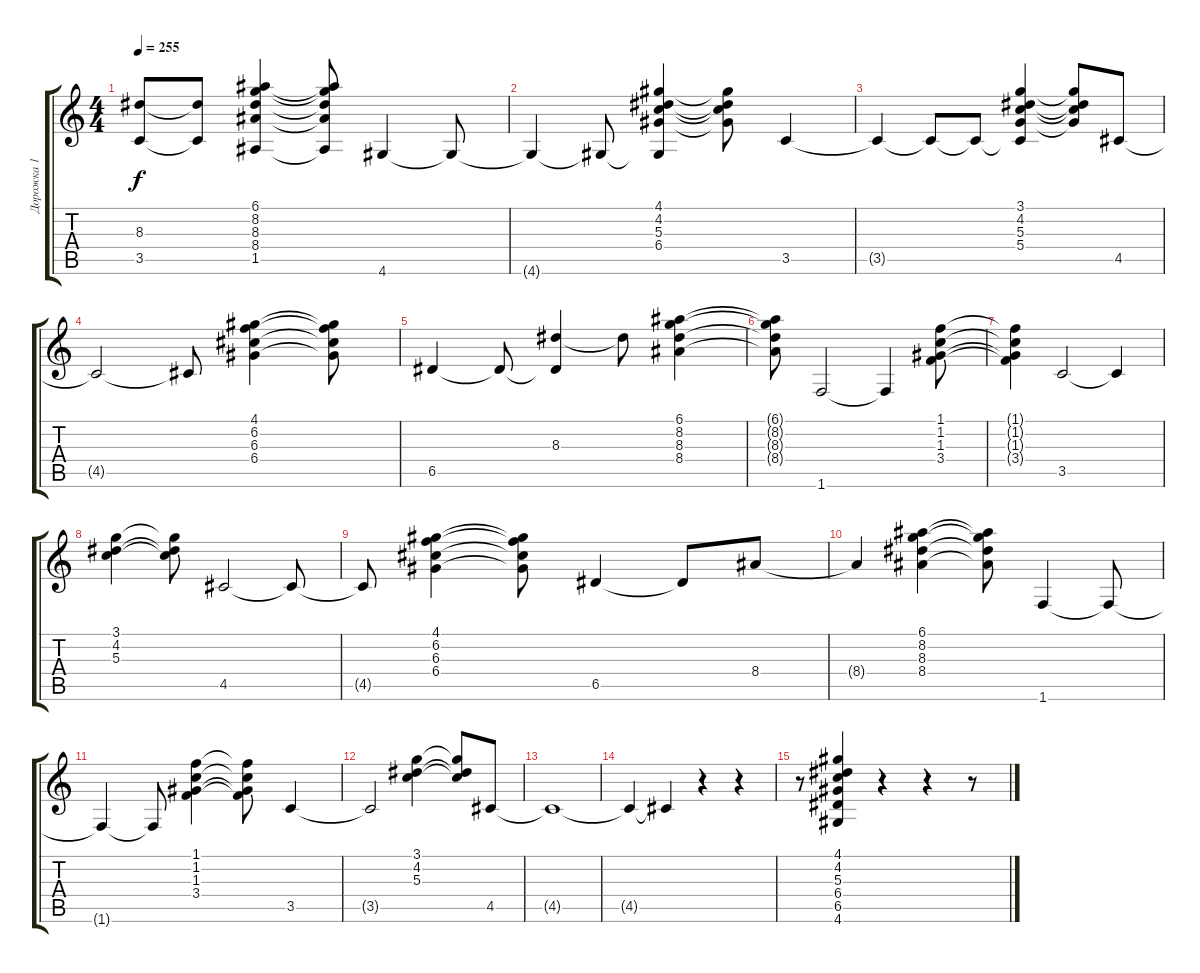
\track ("Дорожка 1" "Дорожка 1") {instrument acousticguitarsteel}
\staff {score tabs}
\tuning (E4 B3 G3 D3 A2 E2) {hide}
\ts (4 4)
\tempo 255
\clef g2
\ks c
(8.3{t} 3.5{t}).8{dy f} (8.3{t} 3.5{t}).8 (6.1 8.2 8.3 8.4 1.5).4 (6.1{t} 8.2{t} 8.3{t} 8.4{t} 1.5{t}).8 4.6.4 4.6{t}.8 |
4.6{t}.4 4.6{t}.8 (4.1 4.2 5.3 6.4 4.6{t}).4 (4.1{t} 4.2{t} 5.3{t} 6.4{t}).8 3.5.4 |
3.5{t}.4 3.5{t}.8 3.5{t}.8 (3.1 4.2 5.3 5.4 3.5{t}).4 (3.1{t} 4.2{t} 5.3{t} 5.4{t}).8 4.5.8 |
4.5{t}.2 4.5{t}.8 (4.1 6.2 6.3 6.4).4 (4.1{t} 6.2{t} 6.3{t} 6.4{t}).8 |
6.5.4 6.5{t}.8 (8.3 6.5{t}).4 8.3{t}.8 (6.1 8.2 8.3 8.4).4 |
(6.1{t} 8.2{t} 8.3{t} 8.4{t}).8 1.6.2 1.6{t}.4 (1.1 1.2 1.3 3.4).8 |
(1.1{t} 1.2{t} 1.3{t} 3.4{t}).4 3.5.2 3.5{t}.4 |
(3.1 4.2 5.3).4 (3.1{t} 4.2{t} 5.3{t}).8 4.5.2 4.5{t}.8 |
4.5{t}.8 (4.1 6.2 6.3 6.4).4 (4.1{t} 6.2{t} 6.3{t} 6.4{t}).8 6.5.4 6.5{t}.8 8.4.8 |
8.4{t}.4 (6.1 8.2 8.3 8.4).4 (6.1{t} 8.2{t} 8.3{t} 8.4{t}).8 1.6.4 1.6{t}.8 |
1.6{t}.4 1.6{t}.8 (1.1 1.2 1.3 3.4).4 (1.1{t} 1.2{t} 1.3{t} 3.4{t}).8 3.5.4 |
3.5{t}.2 (3.1 4.2 5.3).4 (3.1{t} 4.2{t} 5.3{t}).8 4.5.8 |
4.5{t}.1 |
4.5{t}.4 4.5{t}.4 r.4 r.4 |
r.8 (4.1 4.2 5.3 6.4 6.5 4.6).4 r.4 r.4 r.8
